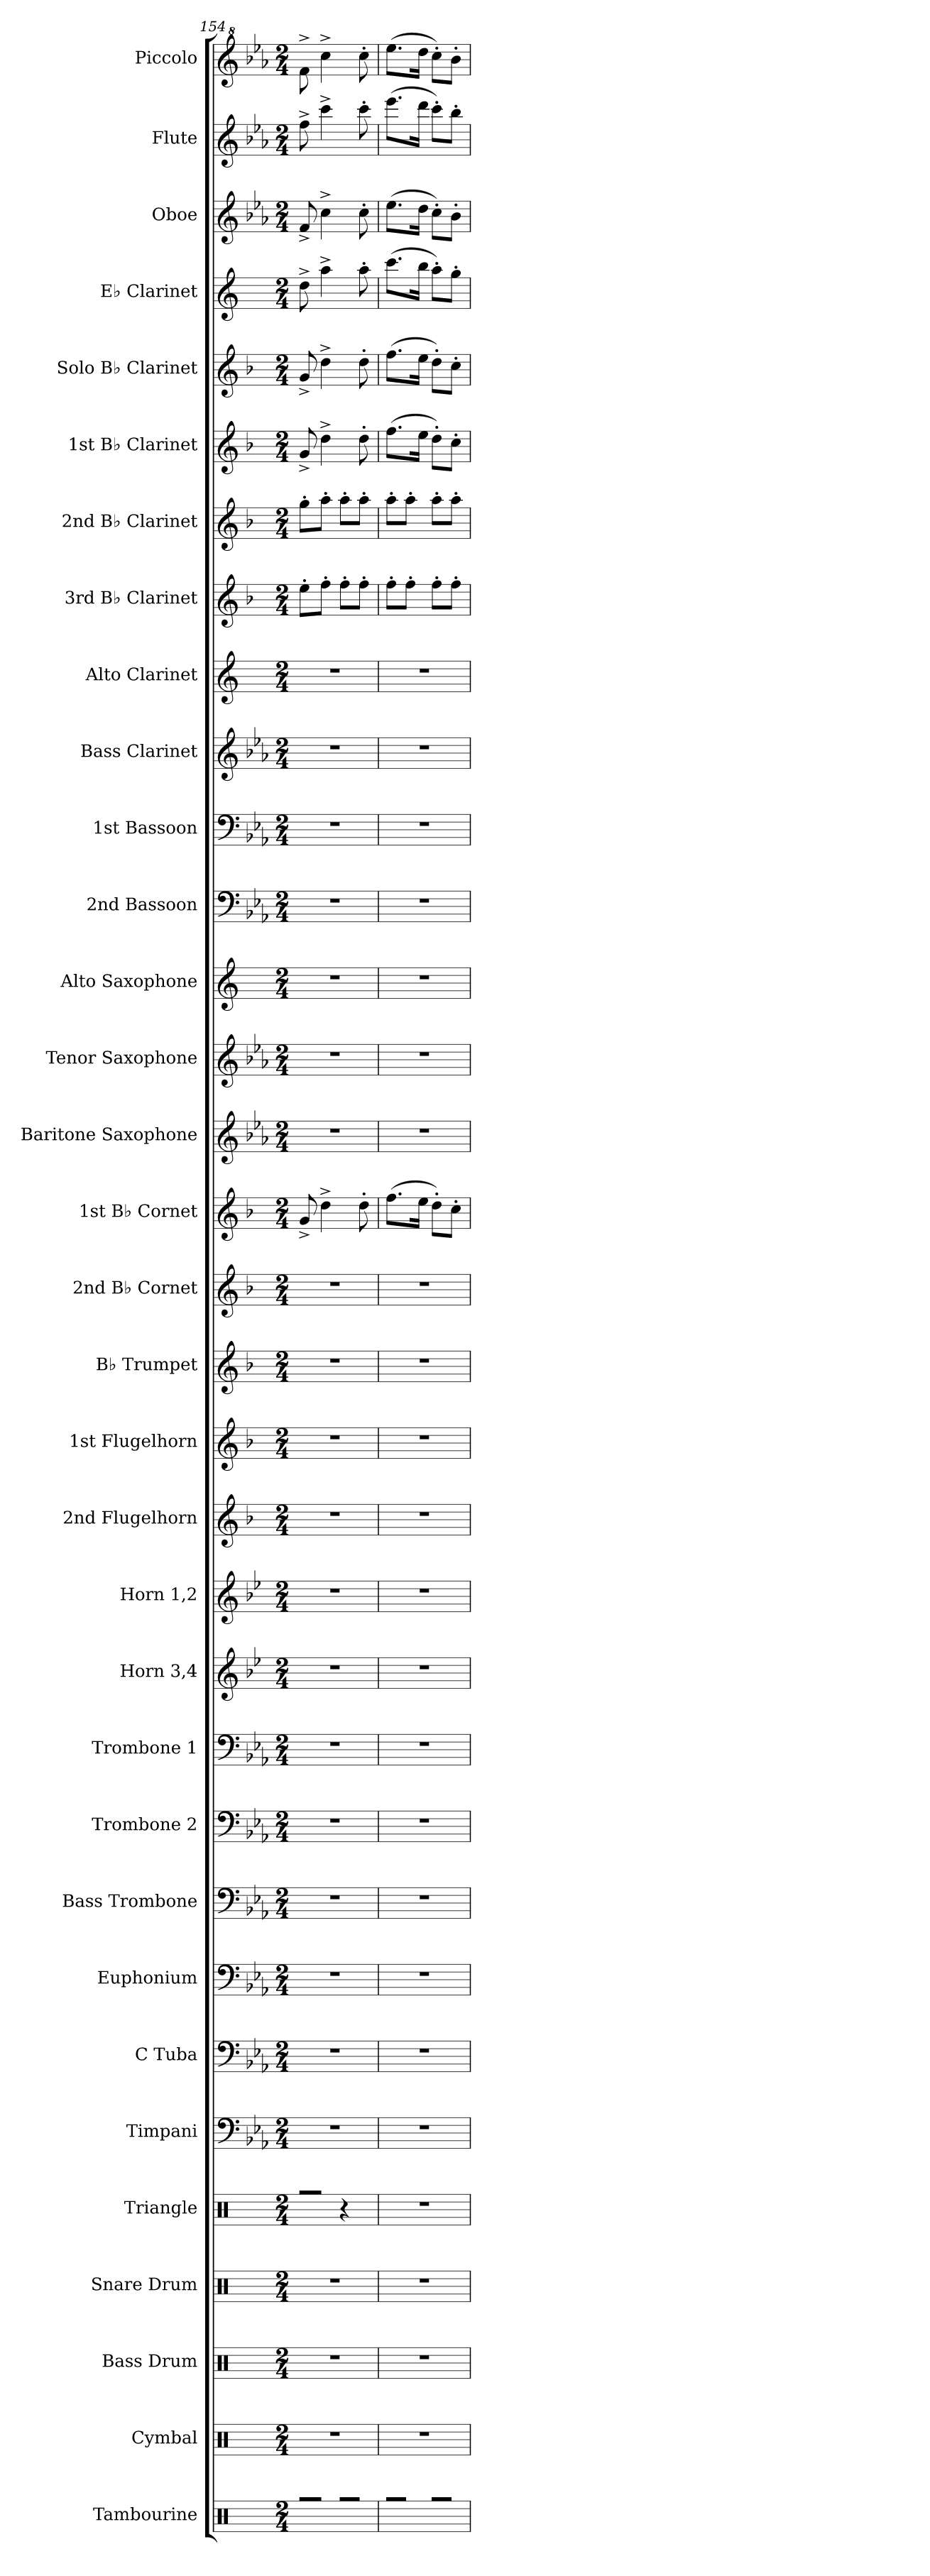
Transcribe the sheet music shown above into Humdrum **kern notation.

**kern	**kern	**kern	**kern	**kern	**kern	**kern	**kern	**kern	**kern	**kern	**kern	**kern	**kern	**kern	**kern	**kern	**kern	**kern	**kern	**kern	**kern	**kern	**kern	**kern	**kern	**kern	**kern	**kern	**kern	**kern	**kern	**kern
*part33	*part32	*part31	*part30	*part29	*part28	*part27	*part26	*part25	*part24	*part23	*part22	*part21	*part20	*part19	*part18	*part17	*part16	*part15	*part14	*part13	*part12	*part11	*part10	*part9	*part8	*part7	*part6	*part5	*part4	*part3	*part2	*part1
*staff33	*staff32	*staff31	*staff30	*staff29	*staff28	*staff27	*staff26	*staff25	*staff24	*staff23	*staff22	*staff21	*staff20	*staff19	*staff18	*staff17	*staff16	*staff15	*staff14	*staff13	*staff12	*staff11	*staff10	*staff9	*staff8	*staff7	*staff6	*staff5	*staff4	*staff3	*staff2	*staff1
*I"Tambourine	*I"Cymbal	*I"Bass Drum	*I"Snare Drum	*I"Triangle	*I"Timpani	*I"C Tuba	*I"Euphonium	*I"Bass Trombone	*I"Trombone 2	*I"Trombone 1	*I"Horn 3,4	*I"Horn 1,2	*I"2nd Flugelhorn	*I"1st Flugelhorn	*I"B♭ Trumpet	*I"2nd B♭ Cornet	*I"1st B♭ Cornet	*I"Baritone Saxophone	*I"Tenor Saxophone	*I"Alto Saxophone	*I"2nd Bassoon	*I"1st Bassoon	*I"Bass Clarinet	*I"Alto Clarinet	*I"3rd B♭ Clarinet	*I"2nd B♭ Clarinet	*I"1st B♭ Clarinet	*I"Solo B♭ Clarinet	*I"E♭ Clarinet	*I"Oboe	*I"Flute	*I"Piccolo
*I'Tamb.	*I'Cym.	*I'B. Dr.	*I'Sn. Dr.	*I'Trgl.	*I'Timp.	*I'C Tu.	*I'Eu.	*I'B. Trb.	*I'Trb. 2	*I'Trb. 1	*I'Hn. 3,4	*I'Hn. 1,2	*I'2nd Flghn.	*I'1st Flghn.	*I'B♭ Tpt.	*I'2nd B♭ Cnt.	*I'1st B♭ Cnt.	*I'Bar. Sax.	*I'T. Sax.	*I'A. Sax.	*I'2nd Bsn.	*I'1st Bsn.	*I'B. Cl.	*I'A. Cl.	*I'3rd B♭ Cl.	*I'2nd B♭ Cl.	*I'1st B♭ Cl.	*I'Solo B♭ Cl.	*I'E♭ Cl.	*I'Ob.	*I'Fl.	*I'Picc.
*clefX	*clefX	*clefX	*clefX	*clefX	*clefF4	*clefF4	*clefF4	*clefF4	*clefF4	*clefF4	*clefG2	*clefG2	*clefG2	*clefG2	*clefG2	*clefG2	*clefG2	*clefG2	*clefG2	*clefG2	*clefF4	*clefF4	*clefG2	*clefG2	*clefG2	*clefG2	*clefG2	*clefG2	*clefG2	*clefG2	*clefG2	*clefG^2
*	*	*	*	*	*	*	*	*	*	*	*ITrd4c7	*ITrd4c7	*ITrd1c2	*ITrd1c2	*ITrd1c2	*ITrd1c2	*ITrd1c2	*ITrd12c21	*ITrd8c14	*ITrd5c9	*	*	*ITrd8c14	*ITrd5c9	*ITrd1c2	*ITrd1c2	*ITrd1c2	*ITrd1c2	*ITrd-2c-3	*	*	*ITrd-7c-12
*k[]	*k[]	*k[]	*k[]	*k[]	*k[b-e-a-]	*k[b-e-a-]	*k[b-e-a-]	*k[b-e-a-]	*k[b-e-a-]	*k[b-e-a-]	*k[b-e-a-]	*k[b-e-a-]	*k[b-e-a-]	*k[b-e-a-]	*k[b-e-a-]	*k[b-e-a-]	*k[b-e-a-]	*k[b-e-a-]	*k[b-e-a-]	*k[b-e-a-]	*k[b-e-a-]	*k[b-e-a-]	*k[b-e-a-]	*k[b-e-a-]	*k[b-e-a-]	*k[b-e-a-]	*k[b-e-a-]	*k[b-e-a-]	*k[b-e-a-]	*k[b-e-a-]	*k[b-e-a-]	*k[b-e-a-]
*C:	*C:	*C:	*C:	*C:	*E-:	*E-:	*E-:	*E-:	*E-:	*E-:	*E-:	*E-:	*E-:	*E-:	*E-:	*E-:	*E-:	*E-:	*E-:	*E-:	*E-:	*E-:	*E-:	*E-:	*E-:	*E-:	*E-:	*E-:	*E-:	*E-:	*E-:	*E-:
*M2/4	*M2/4	*M2/4	*M2/4	*M2/4	*M2/4	*M2/4	*M2/4	*M2/4	*M2/4	*M2/4	*M2/4	*M2/4	*M2/4	*M2/4	*M2/4	*M2/4	*M2/4	*M2/4	*M2/4	*M2/4	*M2/4	*M2/4	*M2/4	*M2/4	*M2/4	*M2/4	*M2/4	*M2/4	*M2/4	*M2/4	*M2/4	*M2/4
=154	=154	=154	=154	=154	=154	=154	=154	=154	=154	=154	=154	=154	=154	=154	=154	=154	=154	=154	=154	=154	=154	=154	=154	=154	=154	=154	=154	=154	=154	=154	=154	=154
8R\L	2r	2r	2r	8R\L	2r	2r	2r	2r	2r	2r	2r	2r	2r	2r	2r	2r	8f^/	2r	2r	2r	2r	2r	2r	2r	8dd'\L	8ff'\L	8f^/	8f^/	8ff^\	8f^/	8ff^\	8fff^\
8R\J	.	.	.	8R\J	.	.	.	.	.	.	.	.	.	.	.	.	4cc^\	.	.	.	.	.	.	.	8ee-'\J	8gg'\J	4cc^\	4cc^\	4ccc^\	4cc^\	4ccc^\	4cccc^\
8R\L	.	.	.	4r	.	.	.	.	.	.	.	.	.	.	.	.	.	.	.	.	.	.	.	.	8ee-'\L	8gg'\L	.	.	.	.	.	.
8R\J	.	.	.	.	.	.	.	.	.	.	.	.	.	.	.	.	8cc'\	.	.	.	.	.	.	.	8ee-'\J	8gg'\J	8cc'\	8cc'\	8ccc'\	8cc'\	8ccc'\	8cccc'\
=155	=155	=155	=155	=155	=155	=155	=155	=155	=155	=155	=155	=155	=155	=155	=155	=155	=155	=155	=155	=155	=155	=155	=155	=155	=155	=155	=155	=155	=155	=155	=155	=155
8R\L	2r	2r	2r	2r	2r	2r	2r	2r	2r	2r	2r	2r	2r	2r	2r	2r	(8.ee-\L	2r	2r	2r	2r	2r	2r	2r	8ee-'\L	8gg'\L	(8.ee-\L	(8.ee-\L	(8.eee-\L	(8.ee-\L	(8.eee-\L	(8.eeee-\L
8R\J	.	.	.	.	.	.	.	.	.	.	.	.	.	.	.	.	.	.	.	.	.	.	.	.	8ee-'\J	8gg'\J	.	.	.	.	.	.
.	.	.	.	.	.	.	.	.	.	.	.	.	.	.	.	.	16dd\Jk	.	.	.	.	.	.	.	.	.	16dd\Jk	16dd\Jk	16ddd\Jk	16dd\Jk	16ddd\Jk	16dddd\Jk
8R\L	.	.	.	.	.	.	.	.	.	.	.	.	.	.	.	.	8cc'\L)	.	.	.	.	.	.	.	8ee-'\L	8gg'\L	8cc'\L)	8cc'\L)	8ccc'\L)	8cc'\L)	8ccc'\L)	8cccc'\L)
8R\J	.	.	.	.	.	.	.	.	.	.	.	.	.	.	.	.	8b-'\J	.	.	.	.	.	.	.	8ee-'\J	8gg'\J	8b-'\J	8b-'\J	8bb-'\J	8b-'\J	8bb-'\J	8bbb-'\J
=	=	=	=	=	=	=	=	=	=	=	=	=	=	=	=	=	=	=	=	=	=	=	=	=	=	=	=	=	=	=	=	=
*-	*-	*-	*-	*-	*-	*-	*-	*-	*-	*-	*-	*-	*-	*-	*-	*-	*-	*-	*-	*-	*-	*-	*-	*-	*-	*-	*-	*-	*-	*-	*-	*-
